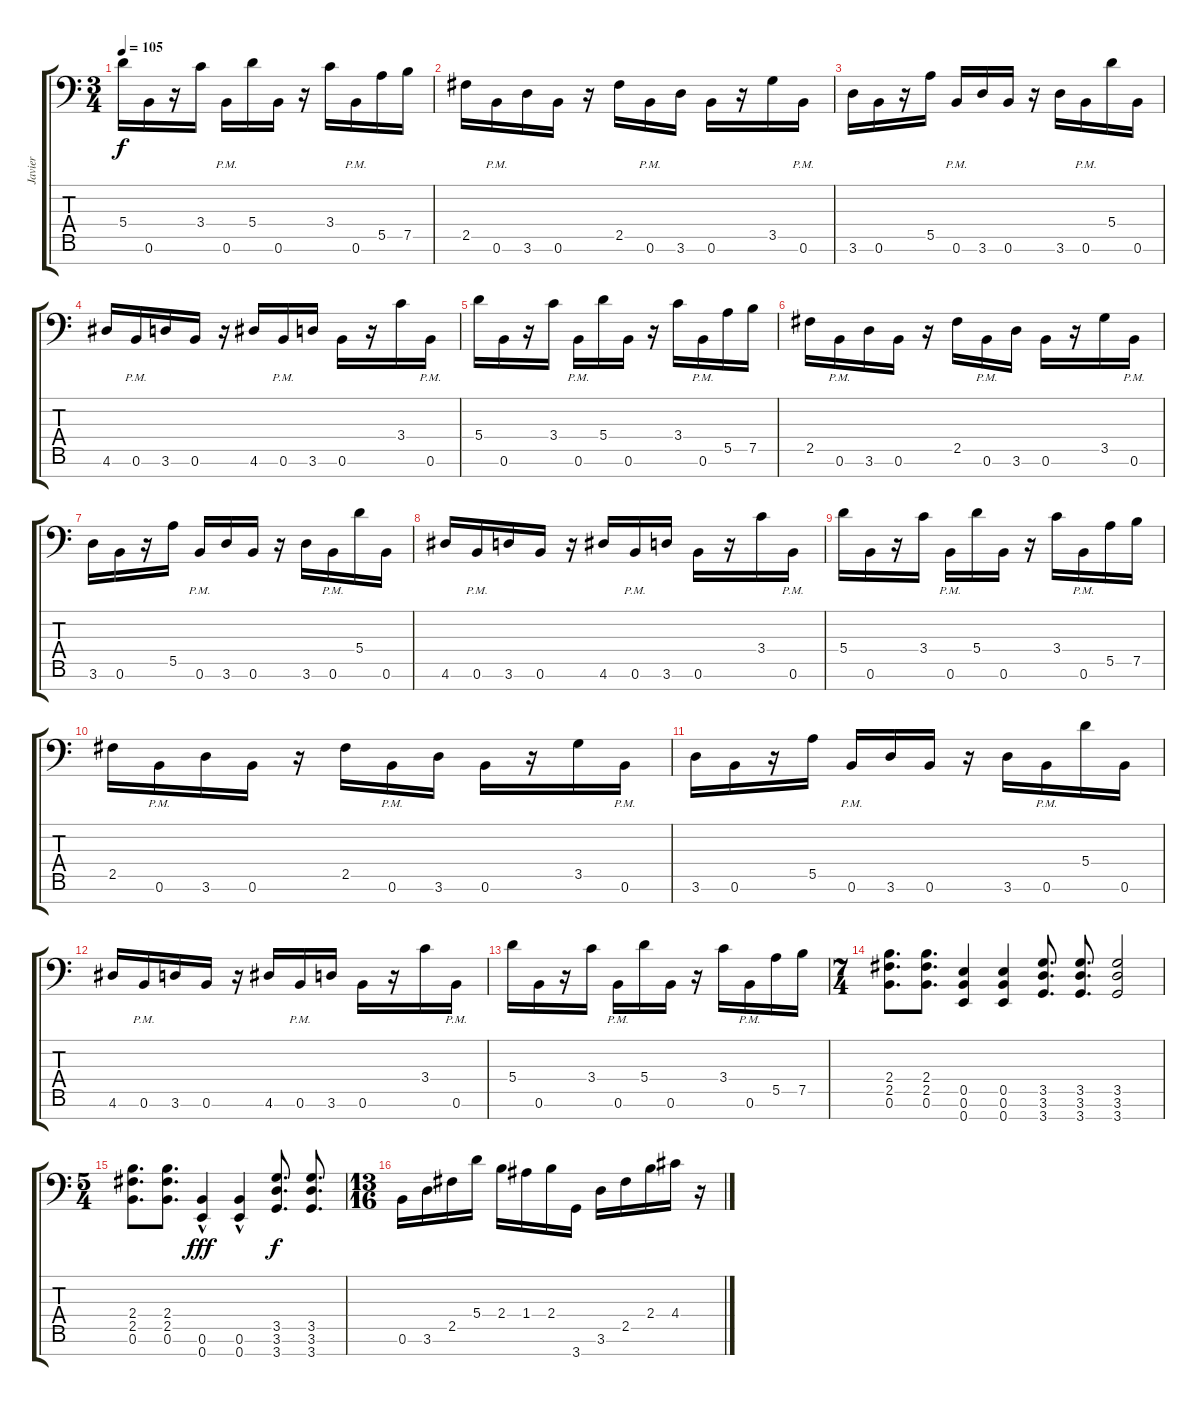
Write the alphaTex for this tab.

\track ("Javier" "Javier") {instrument distortionguitar}
\staff {score tabs}
\tuning (B3 Gb3 D3 A2 E2 B1 E1) {hide}
\ts (3 4)
\tempo 105
\clef f4
\ks c
5.4.16{dy f} 0.6.16 r.16 3.4.16 0.6{pm}.16 5.4.16 0.6.16 r.16 3.4.16 0.6{pm}.16 5.5.16 7.5.16 |
2.5.16 0.6{pm}.16 3.6.16 0.6.16 r.16 2.5.16 0.6{pm}.16 3.6.16 0.6.16 r.16 3.5.16 0.6{pm}.16 |
3.6.16 0.6.16 r.16 5.5.16 0.6{pm}.16 3.6.16 0.6.16 r.16 3.6.16 0.6{pm}.16 5.4.16 0.6.16 |
4.6.16 0.6{pm}.16 3.6.16 0.6.16 r.16 4.6.16 0.6{pm}.16 3.6.16 0.6.16 r.16 3.4.16 0.6{pm}.16 |
5.4.16 0.6.16 r.16 3.4.16 0.6{pm}.16 5.4.16 0.6.16 r.16 3.4.16 0.6{pm}.16 5.5.16 7.5.16 |
2.5.16 0.6{pm}.16 3.6.16 0.6.16 r.16 2.5.16 0.6{pm}.16 3.6.16 0.6.16 r.16 3.5.16 0.6{pm}.16 |
3.6.16 0.6.16 r.16 5.5.16 0.6{pm}.16 3.6.16 0.6.16 r.16 3.6.16 0.6{pm}.16 5.4.16 0.6.16 |
4.6.16 0.6{pm}.16 3.6.16 0.6.16 r.16 4.6.16 0.6{pm}.16 3.6.16 0.6.16 r.16 3.4.16 0.6{pm}.16 |
5.4.16 0.6.16 r.16 3.4.16 0.6{pm}.16 5.4.16 0.6.16 r.16 3.4.16 0.6{pm}.16 5.5.16 7.5.16 |
2.5.16 0.6{pm}.16 3.6.16 0.6.16 r.16 2.5.16 0.6{pm}.16 3.6.16 0.6.16 r.16 3.5.16 0.6{pm}.16 |
3.6.16 0.6.16 r.16 5.5.16 0.6{pm}.16 3.6.16 0.6.16 r.16 3.6.16 0.6{pm}.16 5.4.16 0.6.16 |
4.6.16 0.6{pm}.16 3.6.16 0.6.16 r.16 4.6.16 0.6{pm}.16 3.6.16 0.6.16 r.16 3.4.16 0.6{pm}.16 |
5.4.16 0.6.16 r.16 3.4.16 0.6{pm}.16 5.4.16 0.6.16 r.16 3.4.16 0.6{pm}.16 5.5.16 7.5.16 |
\ts (7 4)
(2.4 2.5 0.6).8{d} (2.4 2.5 0.6).8{d} (0.5 0.6 0.7).4 (0.5 0.6 0.7).4 (3.5 3.6 3.7).8{d} (3.5 3.6 3.7).8{d} (3.5 3.6 3.7).2 |
\ts (5 4)
(2.4 2.5 0.6).8{d} (2.4 2.5 0.6).8{d} (0.6 0.7{hac}).4{dy fff} (0.6 0.7{hac}).4 (3.5 3.6 3.7).8{d dy f} (3.5 3.6 3.7).8{d} |
\ts (13 16)
0.6.16 3.6.16 2.5.16 5.4.16 2.4.16 1.4.16 2.4.16 3.7.16 3.6.16 2.5.16 2.4.16 4.4.16 r.16
